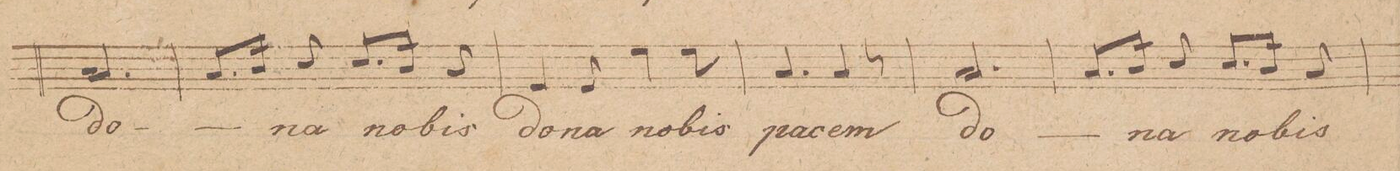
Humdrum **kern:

**kern	**text	**dynam
*I"Baſso 2do	*	*
*clefF4	*	*
*k[]	*	*
*M6/8	*	*
2.C/	do-	.
=62	=62	=62
8.C/L	.	.
16D/Jk	.	.
8E/	-na	.
8.E/L	no-	.
16D/Jk	.	.
8C/	-bis	.
=63	=63	=63
4GG/	do-	.
8GG/	-na	.
4G\	no-	.
8G\	-bis	.
=64	=64	=64
4.C/	pa-	.
4C/	-cem	.
8r	.	.
=65	=65	=65
2.C/	do-	.
=66	=66	=66
8.C/L	.	.
16D/Jk	.	.
8E/	-na	.
8.E/L	no-	.
16D/Jk	.	.
8C/	-bis	.
=67	=67	=67
*-	*-	*-
